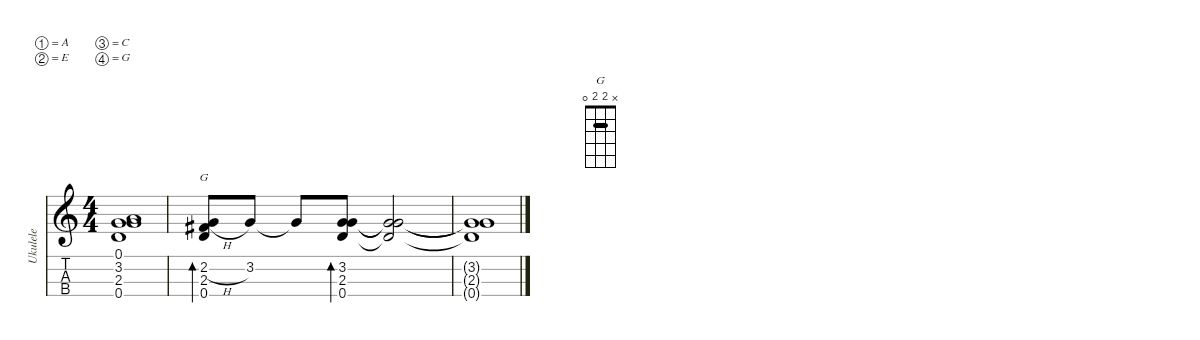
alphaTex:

\defaultSystemsLayout 4
\hideDynamics
\bracketExtendMode nobrackets
\otherSystemsTrackNameOrientation horizontal
\defaultBarNumberDisplay Hide
\track ("Ukulele" "Ukulele") {defaultSystemsLayout 4 instrument acousticguitarnylon}
\staff {score tabs}
\tuning (A4 E4 C4 G4)
\displaytranspose 0
\chord ("G" x 2 2 0) {barre 2}
\ts (4 4)
\tempo (90 hide)
\clef g2
\ks c
(3.2{t} 0.1{t} 0.4{t} 2.3{t}).1{dy mf beam Up} |
(2.2{h acc #} 0.4 2.3).8{bd 30 ch "G" beam Up} 3.2.8{beam Up} 3.2{t}.8{beam Up} (3.2 0.4 2.3).8{bd 30 beam Up} (2.3{t} 3.2{t} 0.4{t}).2{beam Up} |
(0.4{t} 2.3{t} 3.2{t}).1{beam Up}
